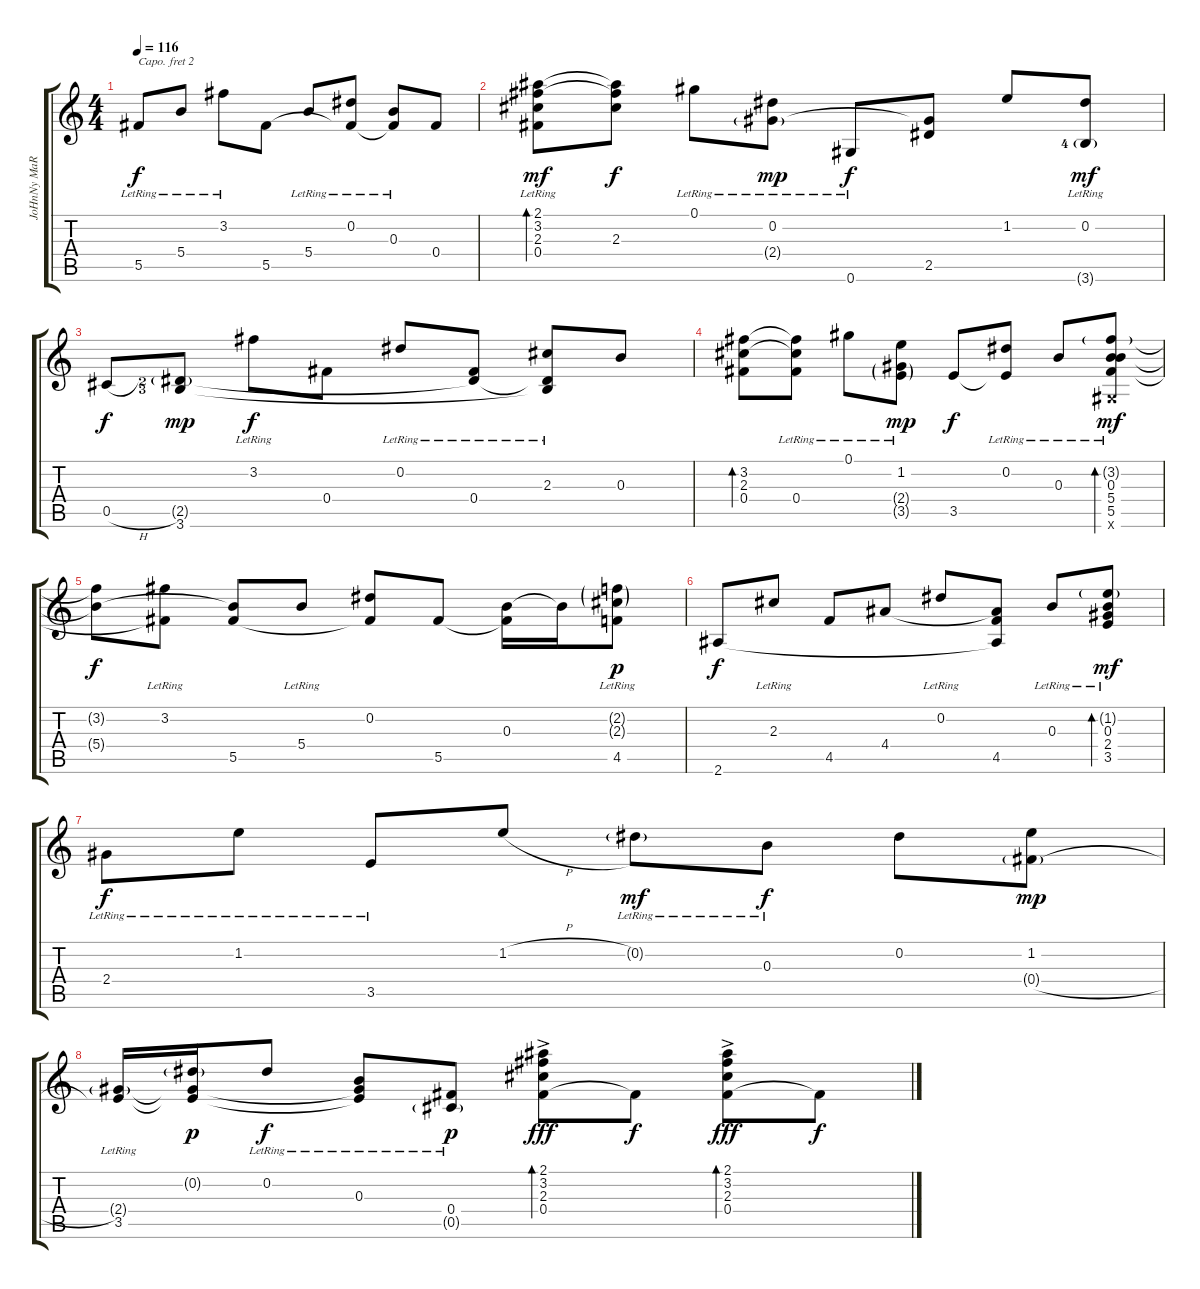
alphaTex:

\track ("JoHnNy MaRr" "JoHnNy MaR") {instrument electricguitarclean}
\staff {score tabs}
\capo 2
\tuning (Gb4 Db4 A3 E3 B2 Gb2) {hide}
\ts (4 4)
\tempo 116
\clef g2
\ks c
5.5{lr}.8{dy f} 5.4{lr}.8 3.2{lr}.8 5.5.8 5.4{lr}.8 (0.2{lr} 5.5{t}).8 (0.3{lr} 5.5{t}).8 0.4.8 |
(2.1 3.2 2.3 0.4{lr}).8{bd 60 dy mf} (2.1{t} 3.2{t} 2.3).8{dy f} 0.1{lr}.8 (0.2{lr} 2.4{g}).8{dy mp} 0.6{lr}.8{dy f} (2.4{t} 2.5).8 1.2.8 (0.2{lr} 3.6{g lf 5}).8{dy mf} |
0.5{h}.8{dy f} (2.5{g lf 3} 3.6{lf 4}).8{dy mp} 3.2{lr}.8{dy f} 0.4.8 0.2{lr}.8 (0.4{lr} 2.5{t}).8 (2.3{lr} 2.5{t} 3.6{t}).8 0.3.8 |
(3.2 2.3 0.4).8{bd 60} (3.2{t} 2.3{t} 0.4{lr}).8 0.1{lr}.8 (1.2{lr} 2.4{g lr} 3.5{g}).8{dy mp} 3.5.8{dy f} (0.2{lr} 3.5{t}).8 0.3{lr}.8 (3.2{g} 0.3{lr} 5.4 5.5{lr} 0.6{x}).8{bd 60 dy mf} |
(3.2{t} 5.4{t}).8{dy f} (3.2{lr} 5.5{t}).8 (5.4{t} 5.5).8 5.4{lr}.8 (0.2 5.5{t}).8 5.5.8 (0.3 5.5{t}).16 0.3{t}.16 (2.2{g lr} 2.3{g lr} 4.5{lr}).8{dy p} |
2.6.8{dy f} 2.3{lr}.8 4.5.8 4.4.8 0.2{lr}.8 (4.4{t} 4.5 2.6{t}).8 0.3{lr}.8 (1.2{g lr} 0.3{lr} 2.4 3.5{lr}).8{bd 60 dy mf} |
2.4{lr}.8{dy f} 1.2{lr}.8 3.5{lr}.8 1.2{h}.8 0.2{g lr}.8{dy mf} 0.3{lr}.8{dy f} 0.2.8 (1.2 0.4{h g}).8{dy mp} |
(2.4{g lr} 3.5).16 (0.2{g} 2.4{t} 3.5{t}).16{dy p} 0.2{lr}.8{dy f} (0.3{lr} 2.4{t} 3.5{t}).8 (0.4 0.5{g lr}).8{dy p} (2.1{ac} 3.2 2.3 0.4).8{bd 60 dy fff} 0.4{t}.8{dy f} (2.1{ac} 3.2 2.3 0.4).8{bd 60 dy fff} 0.4{t}.8{dy f}
